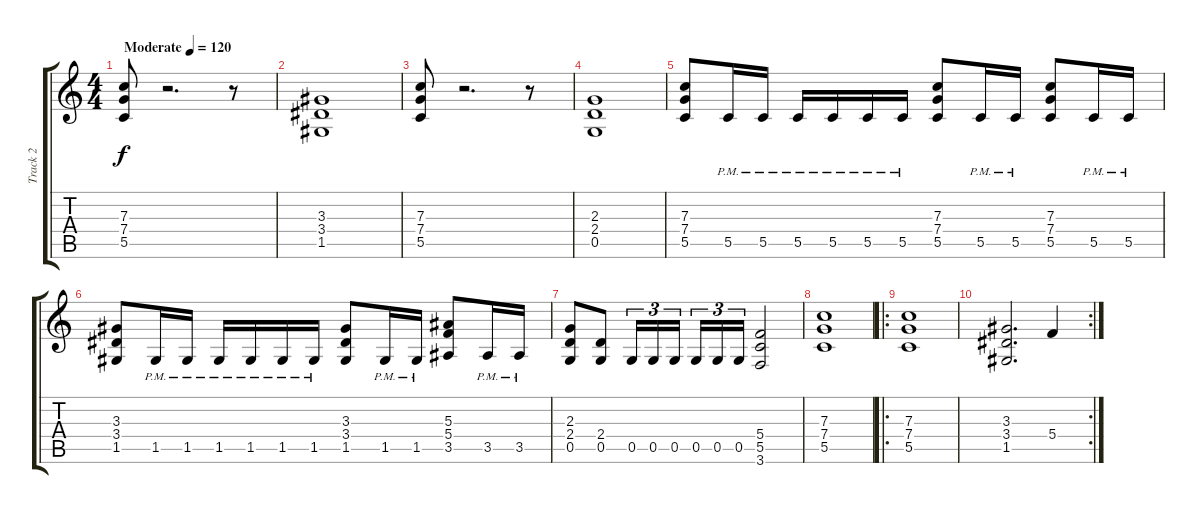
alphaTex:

\track ("Track 2" "Track 2") {instrument distortionguitar}
\staff {score tabs}
\tuning (D4 A3 F3 C3 G2 D2) {hide}
\ts (4 4)
\tempo (120 "Moderate")
\clef g2
\ks c
(7.3 7.4 5.5).8{dy f instrument distortionguitar} r.2{d} r.8 |
(3.3 3.4 1.5).1 |
(7.3 7.4 5.5).8 r.2{d} r.8 |
(2.3 2.4 0.5).1 |
(7.3 7.4 5.5).8 5.5{pm}.16 5.5{pm}.16 5.5{pm}.16 5.5{pm}.16 5.5{pm}.16 5.5{pm}.16 (7.3 7.4 5.5).8 5.5{pm}.16 5.5{pm}.16 (7.3 7.4 5.5).8 5.5{pm}.16 5.5{pm}.16 |
(3.3 3.4 1.5).8 1.5{pm}.16 1.5{pm}.16 1.5{pm}.16 1.5{pm}.16 1.5{pm}.16 1.5{pm}.16 (3.3 3.4 1.5).8 1.5{pm}.16 1.5{pm}.16 (5.3 5.4 3.5).8 3.5{pm}.16 3.5{pm}.16 |
(2.3 2.4 0.5).8 (2.4 0.5).8 0.5.16{tu (3 2)} 0.5.16{tu (3 2)} 0.5.16{tu (3 2) beam splitsecondary} 0.5.16{tu (3 2)} 0.5.16{tu (3 2)} 0.5.16{tu (3 2)} (5.4 5.5 3.6).2 |
(7.3 7.4 5.5).1 |
\ro
(7.3 7.4 5.5).1 |
\rc 2
(3.3 3.4 1.5).2{d} 5.4.4
